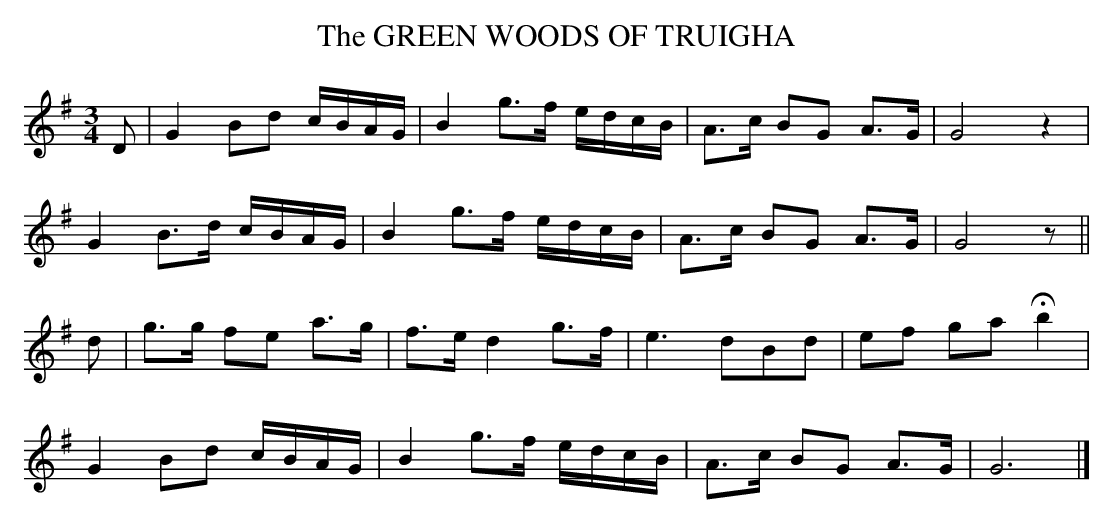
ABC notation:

X:1
T:GREEN WOODS OF TRUIGHA, The
Y:"slow"
M:3/4
L:1/8
K:G
D|G2 Bd c/B/A/G/|B2 g>f e/d/c/B/|A>c BG A>G|G4z2|
G2 B>d c/B/A/G/|B2 g>f e/d/c/B/|A>c BG A>G|G4z||
d|g>g fe a>g|f>e d2 g>f|e3 dBd|ef ga Hb2|
G2 Bd c/B/A/G/|B2 g>f e/d/c/B/|A>c BG A>G|G6|]
